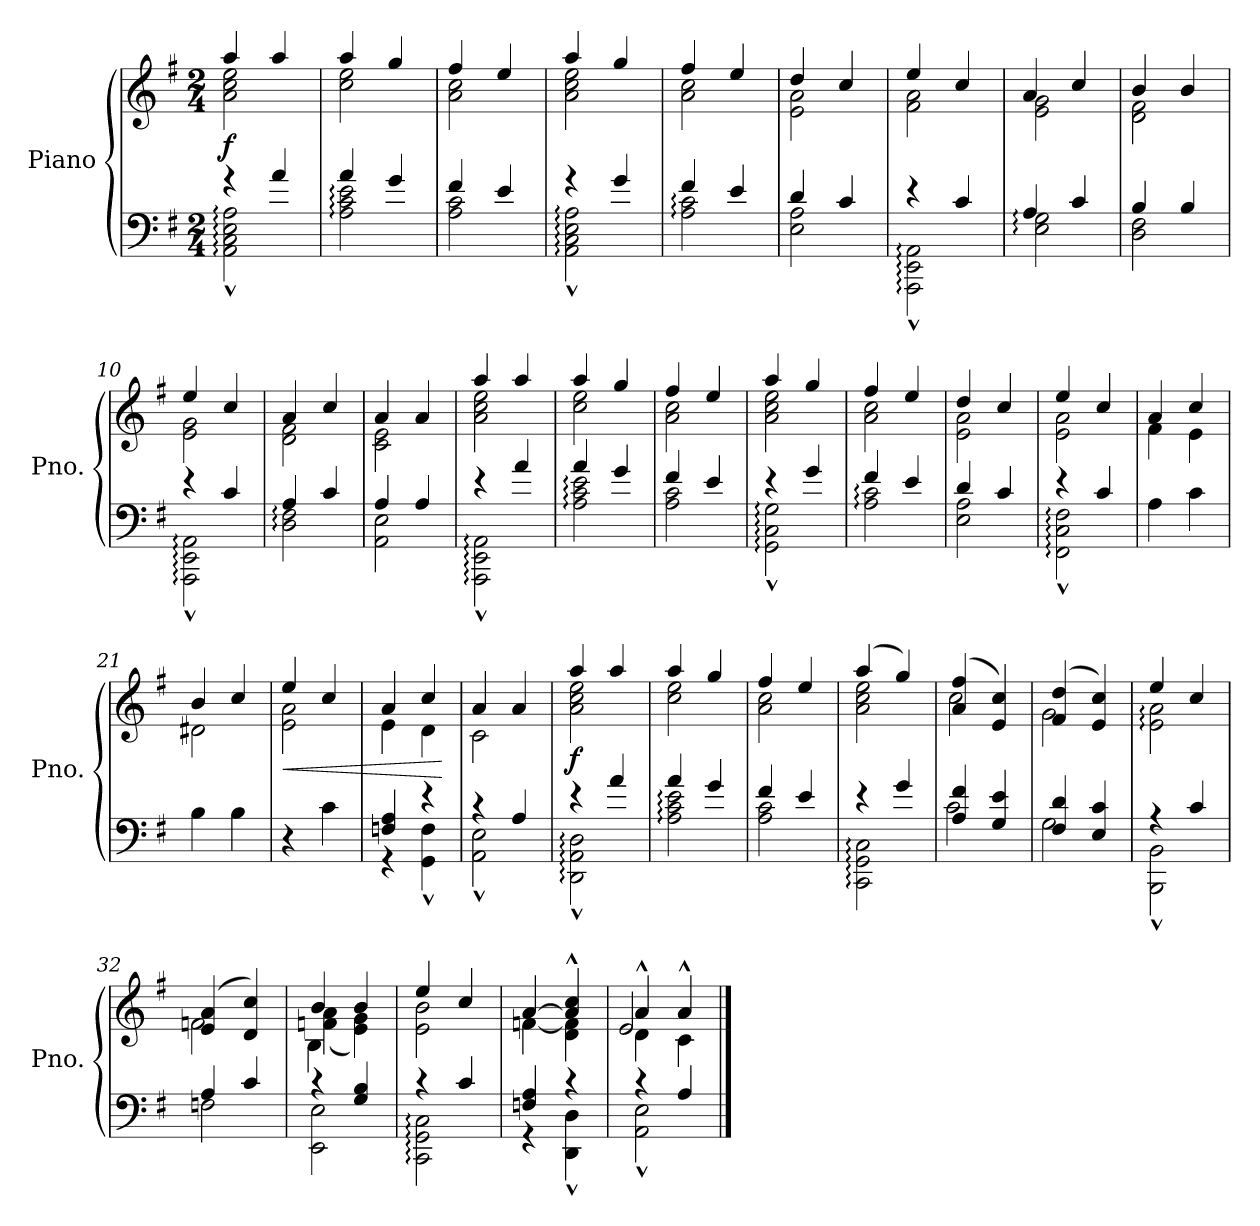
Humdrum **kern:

**kern	**kern	**dynam
*part1	*part1	*part1
*staff2	*staff1	*staff1/2
*I"Piano	*	*
*I'Pno.	*	*
*clefF4	*clefG2	*
*k[f#]	*k[f#]	*
*M2/4	*M2/4	*
=1	=1	=1
*^	*^	*
!	!	!	!	!LO:DY:b
4r	2AA\:^^ 2C\:^^ 2E\:^^ 2A\:^^	4aa/	2a\: 2cc\: 2ee\:	f
4a/	.	4aa/	.	.
=2	=2	=2	=2	=2
4a/	2A\: 2c\: 2e\:	4aa/	2cc\: 2ee\:	.
4g/	.	4gg/	.	.
=3	=3	=3	=3	=3
4f#/	2A\ 2c\	4ff#/	2a\ 2cc\	.
4e/	.	4ee/	.	.
=4	=4	=4	=4	=4
4r	2AA\:^^ 2C\:^^ 2E\:^^ 2A\:^^	4aa/	2a\: 2cc\: 2ee\:	.
4g/	.	4gg/	.	.
=5	=5	=5	=5	=5
4f#/	2A\: 2c\:	4ff#/	2a\: 2cc\:	.
4e/	.	4ee/	.	.
=6	=6	=6	=6	=6
4d/	2E\ 2A\	4dd/	2e\ 2a\	.
4c/	.	4cc/	.	.
=7	=7	=7	=7	=7
4r	2AAA\:^^ 2EE\:^^ 2AA\:^^	4ee/	2f#\: 2a\:	.
4c/	.	4cc/	.	.
=8	=8	=8	=8	=8
4A/	2E\: 2G\:	4a/	2e\: 2g\:	.
4c/	.	4cc/	.	.
=9	=9	=9	=9	=9
4B/	2D\ 2F#\	4b/	2d\ 2f#\	.
4B/	.	4b/	.	.
!!LO:LB:g=z	!!
=10	=10	=10	=10	=10
4r	2AAA\:^^ 2EE\:^^ 2AA\:^^	4ee/	2e\: 2g\:	.
4c/	.	4cc/	.	.
=11	=11	=11	=11	=11
4A/	2D\: 2F#\:	4a/	2d\: 2f#\:	.
4c/	.	4cc/	.	.
=12	=12	=12	=12	=12
4A/	2AA\ 2E\	4a/	2c\ 2e\	.
4A/	.	4a/	.	.
=13	=13	=13	=13	=13
4r	2AAA\:^^ 2EE\:^^ 2AA\:^^	4aa/	2a\: 2cc\: 2ee\:	.
4a/	.	4aa/	.	.
=14	=14	=14	=14	=14
4a/	2A\: 2c\: 2e\:	4aa/	2cc\: 2ee\:	.
4g/	.	4gg/	.	.
=15	=15	=15	=15	=15
4f#/	2A\ 2c\	4ff#/	2a\ 2cc\	.
4e/	.	4ee/	.	.
=16	=16	=16	=16	=16
4r	2GG\:^^ 2C\:^^ 2G\:^^	4aa/	2a\: 2cc\: 2ee\:	.
4g/	.	4gg/	.	.
=17	=17	=17	=17	=17
4f#/	2A\: 2c\:	4ff#/	2a\: 2cc\:	.
4e/	.	4ee/	.	.
=18	=18	=18	=18	=18
4d/	2E\ 2A\	4dd/	2e\ 2a\	.
4c/	.	4cc/	.	.
!!LO:LB:g=z	!!
=19	=19	=19	=19	=19
4r	2FF#\:^^ 2C\:^^ 2F#\:^^	4ee/	2e\: 2a\:	.
4c/	.	4cc/	.	.
*v	*v	*	*	*
=20	=20	=20	=20
4A\	4a/	4f#\	.
4c\	4cc/	4e\	.
=21	=21	=21	=21
4B\	4b/	2d#X\	.
4B\	4cc/	.	.
=22	=22	=22	=22
!	!	!	!LO:HP:b
4r	4ee/	2e\ 2a\	<
4c\	4cc/	.	.
=23	=23	=23	=23
*^	*	*	*
4Fn/ 4A/	4r	4a/	4e\	.
4r	4GG\^^ 4F\^^	4cc/	4d\	.
*v	*v	*	*	*
*	*v	*v	*
.	.	[
=24	=24	=24
*^	*^	*
4r	2AA\^^ 2E\^^	4a/	2c\	.
4A/	.	4a/	.	.
=25	=25	=25	=25	=25
!	!	!	!	!LO:DY:b
4r	2DD\:^^ 2AA\:^^ 2D\:^^	4aa/	2a\ 2cc\ 2ee\	f
4a/	.	4aa/	.	.
=26	=26	=26	=26	=26
4a/	2A\: 2c\: 2e\:	4aa/	2cc\: 2ee\:	.
4g/	.	4gg/	.	.
=27	=27	=27	=27	=27
4f#/	2A\ 2c\	4ff#/	2a\ 2cc\	.
4e/	.	4ee/	.	.
!!LO:LB:g=z	!!
=28	=28	=28	=28	=28
4r	2CC\: 2GG\: 2C\:	(>4aa/	2a\: 2cc\: 2ee\:	.
4g/	.	4gg/)	.	.
=29	=29	=29	=29	=29
4A/ 4f#/	2c\	(>4a/ 4ff#/	2cc\	.
4G/ 4e/	.	4e/ 4cc/)	.	.
=30	=30	=30	=30	=30
4F#/ 4d/	2G\	(>4f#/ 4dd/	2g\	.
4E/ 4c/	.	4e/ 4cc/)	.	.
=31	=31	=31	=31	=31
4r	2BBB\^^ 2BB\^^	4ee/	2e\: 2a\:	.
4c/	.	4cc/	.	.
=32	=32	=32	=32	=32
4A/	2Fn\	(>4e/ 4a/	2fn\	.
4c/	.	4d/ 4cc/)	.	.
=33	=33	=33	=33	=33
*	*	*	*^	*
4r	2EE\ 2E\	4b/	(<4fn\ 4a\	4B\	.
4G/ 4B/	.	4b/	4e\ 4g\)	4ryy	.
*	*	*	*v	*v	*
=34	=34	=34	=34	=34
4r	2CC\: 2GG\: 2C\:	4ee/	2e\: 2b\:	.
4c/	.	4cc/	.	.
=35	=35	=35	=35	=35
4Fn/ 4A/	4r	[4a/	[4fn\	.
4r	4DD\^^ 4D\^^	4a/]^^ 4cc/^^	4d\ 4f\]	.
=36	=36	=36	=36	=36
*	*	*	*^	*
4r	2AA\^^ 2E\^^	4a^^/	4d\	2e/	.
4A/	.	4a^^/	4c\	.	.
*v	*v	*	*	*	*
*	*v	*v	*v	*
==	==	==
*-	*-	*-
